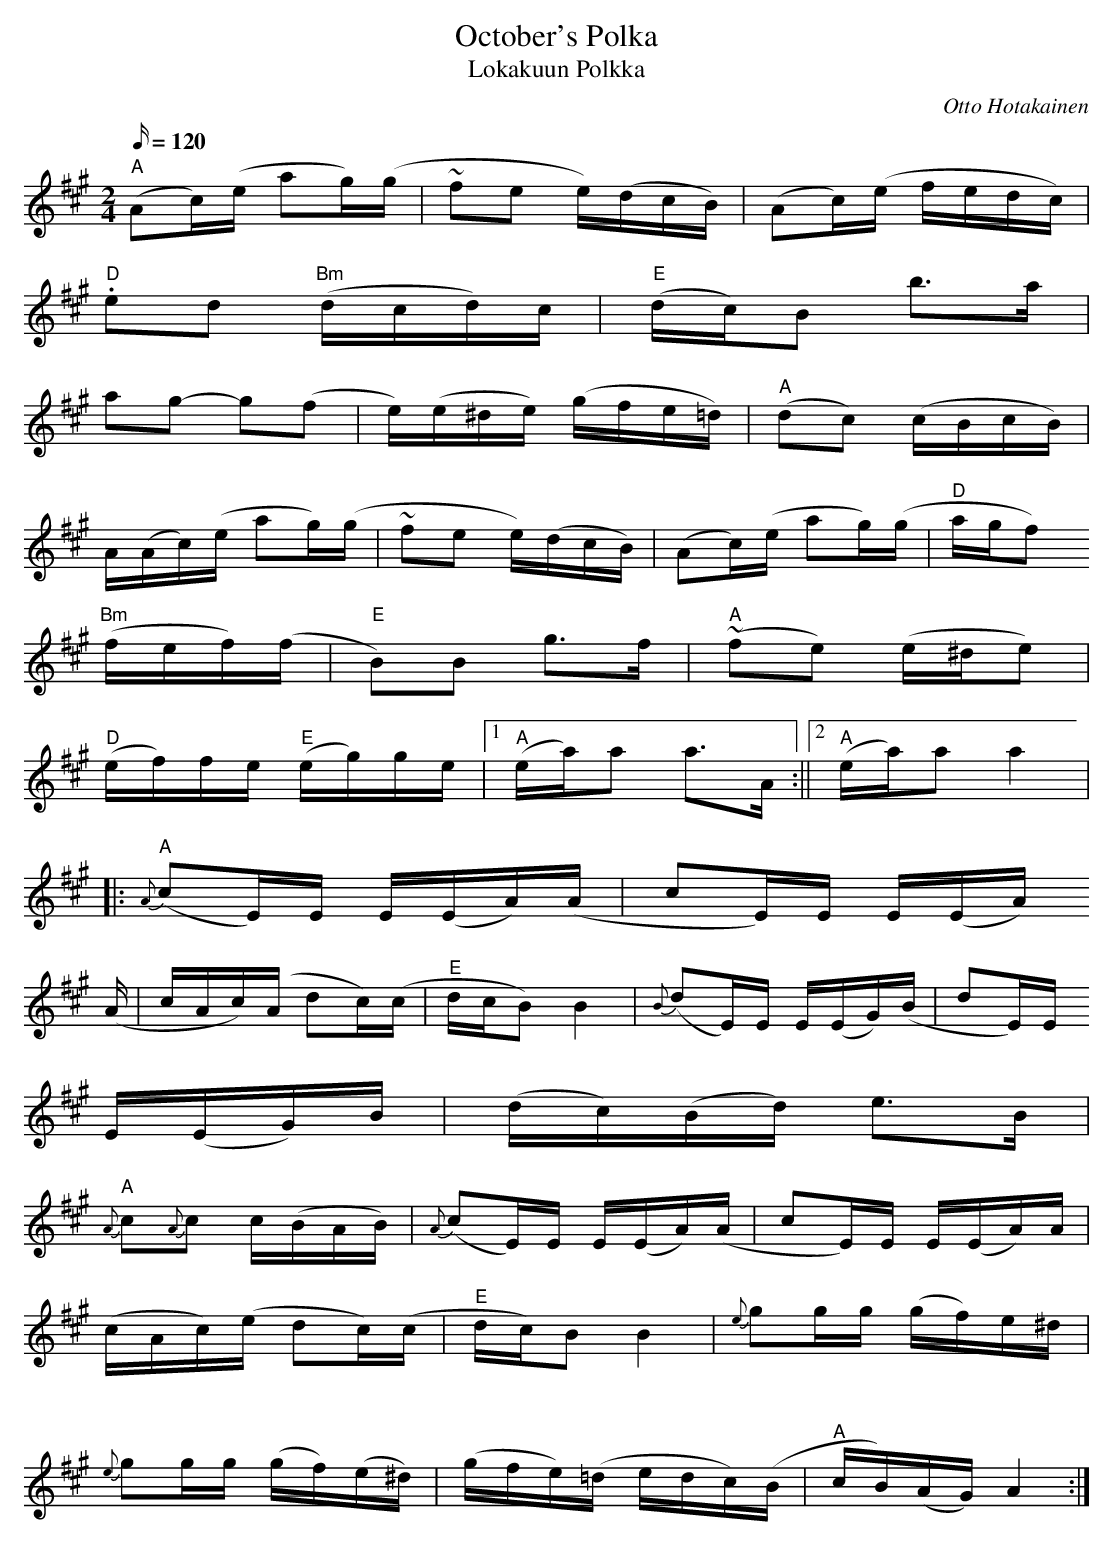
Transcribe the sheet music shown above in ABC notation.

X:1
T:October's Polka
T:Lokakuun Polkka
M:2/4
L:1/16
Q:120
C:Otto Hotakainen
K:A
V "A" (A2c)(e a2g)(g| ~f2e2  e)(dcB)| (A2c)(e fedc)|
 "D" .e2"_"d2  "Bm" (dcd)c | "E" (dc)B2 b3a|
 a2g2- g2(f2 | e)(e^de) (gfe=d) | "A" (d2c2) (cBcB) |
A(Ac)(e a2g)(g | ~f2e2 e)(dcB) | (A2c)(e a2g)(g |"D" agf2)
 "Bm" (fef)(f | "E" B2)B2 g3f | "A" (~f2e2) (e^de2)|
 "D"(ef)fe "E" (eg)ge |1"A" (ea)a2 a3A :||2 "A" (ea)a2 a4|
|: "A" V{A}(c2E)E E(EA)(A | c2E)E E(EA)
(A | cAc)(A d2c)(c | "E"dcB2)B4 | {B}(d2E)E E(EG)(B | d2E)E
E(EG)VB | V(dc)(Bd) e3B|
 "A"{A}c2{A}c2 c(BAB) |{A}(c2E)E E(EA)(A| c2E)E E(EA)VA|
V(cAc)(e d2c)(c | "E"dc)B2 B4 | {e}g2gg  (gf)e^d |
{e}g2gg (gf)(e^d) | (gfe)(=d edc)(B | "A"cB)(AG) A4 :|]
